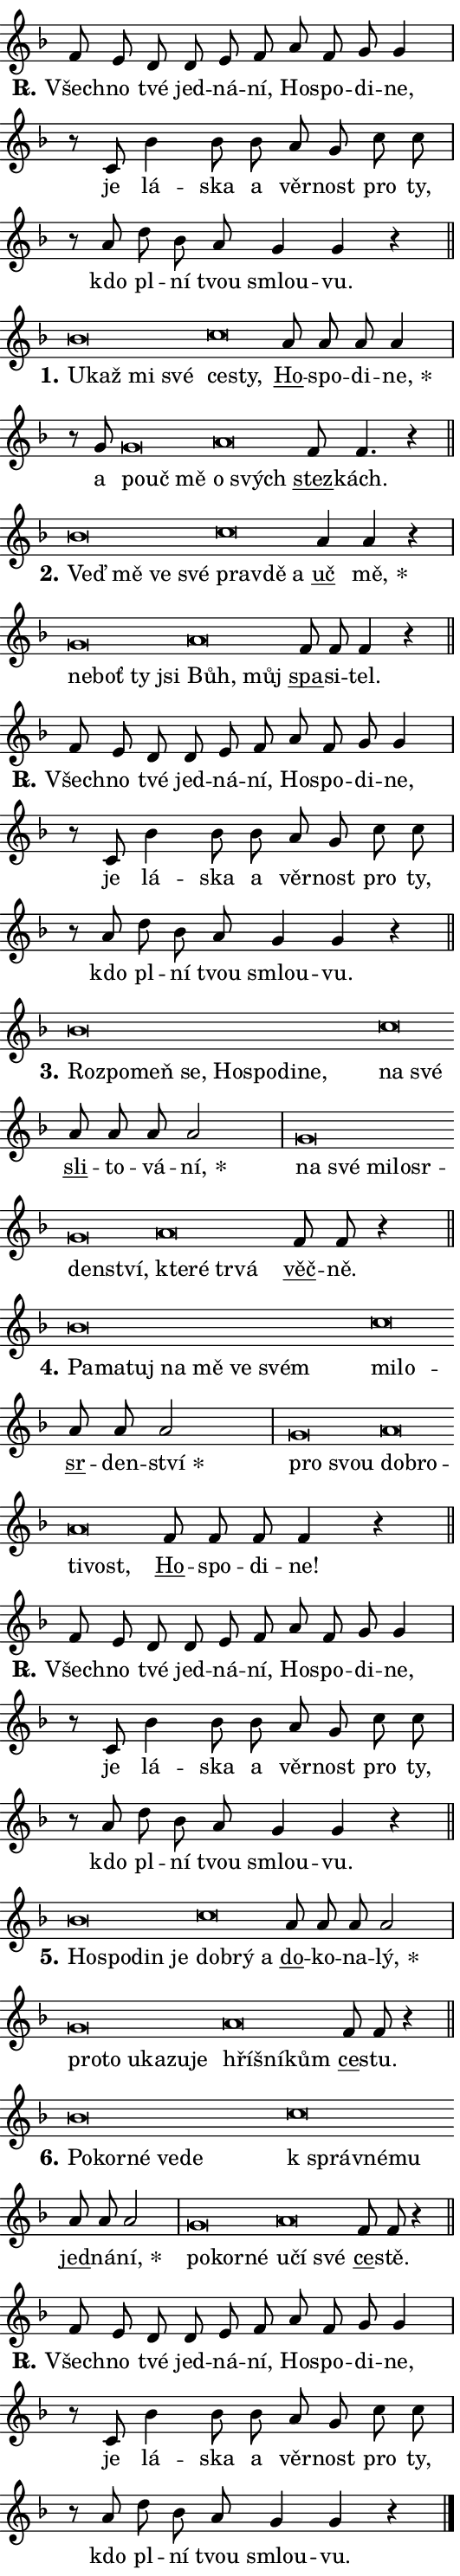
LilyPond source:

\version "2.24.0"
\header { tagline = "" }
\paper {
  indent = 0\cm
  top-margin = 0\cm
  right-margin = 0.13\cm % to fit lyric hyphens
  bottom-margin = 0\cm
  left-margin = 0\cm
  paper-width = 9\cm
  page-breaking = #ly:one-page-breaking
  system-system-spacing.basic-distance = #11
  score-system-spacing.basic-distance = #11
  ragged-last = ##f
}


%% Author: Thomas Morley
%% https://lists.gnu.org/archive/html/lilypond-user/2020-05/msg00002.html
#(define (line-position grob)
"Returns position of @var[grob} in current system:
   @code{'start}, if at first time-step
   @code{'end}, if at last time-step
   @code{'middle} otherwise
"
  (let* ((col (ly:item-get-column grob))
         (ln (ly:grob-object col 'left-neighbor))
         (rn (ly:grob-object col 'right-neighbor))
         (col-to-check-left (if (ly:grob? ln) ln col))
         (col-to-check-right (if (ly:grob? rn) rn col))
         (break-dir-left
           (and
             (ly:grob-property col-to-check-left 'non-musical #f)
             (ly:item-break-dir col-to-check-left)))
         (break-dir-right
           (and
             (ly:grob-property col-to-check-right 'non-musical #f)
             (ly:item-break-dir col-to-check-right))))
        (cond ((eqv? 1 break-dir-left) 'start)
              ((eqv? -1 break-dir-right) 'end)
              (else 'middle))))

#(define (tranparent-at-line-position vctor)
  (lambda (grob)
  "Relying on @code{line-position} select the relevant enry from @var{vctor}.
Used to determine transparency,"
    (case (line-position grob)
      ((end) (not (vector-ref vctor 0)))
      ((middle) (not (vector-ref vctor 1)))
      ((start) (not (vector-ref vctor 2))))))

noteHeadBreakVisibility =
#(define-music-function (break-visibility)(vector?)
"Makes @code{NoteHead}s transparent relying on @var{break-visibility}"
#{
  \override NoteHead.transparent =
    #(tranparent-at-line-position break-visibility)
#})

#(define delete-ledgers-for-transparent-note-heads
  (lambda (grob)
    "Reads whether a @code{NoteHead} is transparent.
If so this @code{NoteHead} is removed from @code{'note-heads} from
@var{grob}, which is supposed to be @code{LedgerLineSpanner}.
As a result ledgers are not printed for this @code{NoteHead}"
    (let* ((nhds-array (ly:grob-object grob 'note-heads))
           (nhds-list
             (if (ly:grob-array? nhds-array)
                 (ly:grob-array->list nhds-array)
                 '()))
           ;; Relies on the transparent-property being done before
           ;; Staff.LedgerLineSpanner.after-line-breaking is executed.
           ;; This is fragile ...
           (to-keep
             (remove
               (lambda (nhd)
                 (ly:grob-property nhd 'transparent #f))
               nhds-list)))
      ;; TODO find a better method to iterate over grob-arrays, similiar
      ;; to filter/remove etc for lists
      ;; For now rebuilt from scratch
      (set! (ly:grob-object grob 'note-heads)  '())
      (for-each
        (lambda (nhd)
          (ly:pointer-group-interface::add-grob grob 'note-heads nhd))
        to-keep))))

squashNotes = {
  \override NoteHead.X-extent = #'(-0.2 . 0.2)
  \override NoteHead.Y-extent = #'(-0.75 . 0)
  \override NoteHead.stencil =
    #(lambda (grob)
       (let ((pos (ly:grob-property grob 'staff-position)))
         (begin
           (if (< pos -7) (display "ERROR: Lower brevis then expected\n") (display ""))
           (if (<= pos -6) ly:text-interface::print ly:note-head::print))))
}
unSquashNotes = {
  \revert NoteHead.X-extent
  \revert NoteHead.Y-extent
  \revert NoteHead.stencil
}

hideNotes = \noteHeadBreakVisibility #begin-of-line-visible
unHideNotes = \noteHeadBreakVisibility #all-visible

% work-around for resetting accidentals
% https://lilypond.org/doc/v2.23/Documentation/notation/displaying-rhythms#unmetered-music
cadenzaMeasure = {
  \cadenzaOff
  \partial 1024 s1024
  \cadenzaOn
}

#(define-markup-command (accent layout props text) (markup?)
  "Underline accented syllable"
  (interpret-markup layout props
    #{\markup \override #'(offset . 4.3) \underline { #text }#}))

responsum = \markup \concat {
  "R" \hspace #-1.05 \path #0.1 #'((moveto 0 0.07) (lineto 0.9 0.8)) \hspace #0.05 "."
}

spaceSize = #0.6828661417322834 % exact space size for TeX Gyre Schola

\layout {
  \context {
    \Staff
    \remove "Time_signature_engraver"
    \override LedgerLineSpanner.after-line-breaking = #delete-ledgers-for-transparent-note-heads
  }
  \context {
    \Lyrics {
      \override LyricSpace.minimum-distance = \spaceSize
      \override LyricText.font-name = #"TeX Gyre Schola"
      \override LyricText.font-size = 1
      \override StanzaNumber.font-name = #"TeX Gyre Schola Bold"
      \override StanzaNumber.font-size = 1
    }
  }
  \context {
    \Score 
    \override NoteHead.text =
      #(lambda (grob) 
        (let ((pos (ly:grob-property grob 'staff-position)))
          #{\markup {
            \combine
              \halign #-0.55 \raise #(if (= pos -6) 0 0.5) \override #'(thickness . 2) \draw-line #'(3.2 . 0)
              \musicglyph "noteheads.sM1"
          }#}))
  }
}

% magnetic-lyrics.ily
%
%   written by
%     Jean Abou Samra <jean@abou-samra.fr>
%     Werner Lemberg <wl@gnu.org>
%
%   adapted by
%     Jiri Hon <jiri.hon@gmail.com>
%
% Version 2022-Apr-15

% https://www.mail-archive.com/lilypond-user@gnu.org/msg149350.html

#(define (Left_hyphen_pointer_engraver context)
   "Collect syllable-hyphen-syllable occurrences in lyrics and store
them in properties.  This engraver only looks to the left.  For
example, if the lyrics input is @code{foo -- bar}, it does the
following.

@itemize @bullet
@item
Set the @code{text} property of the @code{LyricHyphen} grob between
@q{foo} and @q{bar} to @code{foo}.

@item
Set the @code{left-hyphen} property of the @code{LyricText} grob with
text @q{foo} to the @code{LyricHyphen} grob between @q{foo} and
@q{bar}.
@end itemize

Use this auxiliary engraver in combination with the
@code{lyric-@/text::@/apply-@/magnetic-@/offset!} hook."
   (let ((hyphen #f)
         (text #f))
     (make-engraver
      (acknowledgers
       ((lyric-syllable-interface engraver grob source-engraver)
        (set! text grob)))
      (end-acknowledgers
       ((lyric-hyphen-interface engraver grob source-engraver)
        ;(when (not (grob::has-interface grob 'lyric-space-interface))
          (set! hyphen grob)));)
      ((stop-translation-timestep engraver)
       (when (and text hyphen)
         (ly:grob-set-object! text 'left-hyphen hyphen))
       (set! text #f)
       (set! hyphen #f)))))

#(define (lyric-text::apply-magnetic-offset! grob)
   "If the space between two syllables is less than the value in
property @code{LyricText@/.details@/.squash-threshold}, move the right
syllable to the left so that it gets concatenated with the left
syllable.

Use this function as a hook for
@code{LyricText@/.after-@/line-@/breaking} if the
@code{Left_@/hyphen_@/pointer_@/engraver} is active."
   (let ((hyphen (ly:grob-object grob 'left-hyphen #f)))
     (when hyphen
       (let ((left-text (ly:spanner-bound hyphen LEFT)))
         (when (grob::has-interface left-text 'lyric-syllable-interface)
           (let* ((common (ly:grob-common-refpoint grob left-text X))
                  (this-x-ext (ly:grob-extent grob common X))
                  (left-x-ext
                   (begin
                     ;; Trigger magnetism for left-text.
                     (ly:grob-property left-text 'after-line-breaking)
                     (ly:grob-extent left-text common X)))
                  ;; `delta` is the gap width between two syllables.
                  (delta (- (interval-start this-x-ext)
                            (interval-end left-x-ext)))
                  (details (ly:grob-property grob 'details))
                  (threshold (assoc-get 'squash-threshold details 0.2)))
             (when (< delta threshold)
               (let* (;; We have to manipulate the input text so that
                      ;; ligatures crossing syllable boundaries are not
                      ;; disabled.  For languages based on the Latin
                      ;; script this is essentially a beautification.
                      ;; However, for non-Western scripts it can be a
                      ;; necessity.
                      (lt (ly:grob-property left-text 'text))
                      (rt (ly:grob-property grob 'text))
                      (is-space (grob::has-interface hyphen 'lyric-space-interface))
                      (space (if is-space " " ""))
                      (extra-delta (if is-space spaceSize 0))
                      ;; Append new syllable.
                      (ltrt-space (if (and (string? lt) (string? rt))
                                (string-append lt space rt)
                                (make-concat-markup (list lt space rt))))
                      ;; Right-align `ltrt` to the right side.
                      (ltrt-space-markup (grob-interpret-markup
                               grob
                               (make-translate-markup
                                (cons (interval-length this-x-ext) 0)
                                (make-right-align-markup ltrt-space)))))
                 (begin
                   ;; Don't print `left-text`.
                   (ly:grob-set-property! left-text 'stencil #f)
                   ;; Set text and stencil (which holds all collected
                   ;; syllables so far) and shift it to the left.
                   (ly:grob-set-property! grob 'text ltrt-space)
                   (ly:grob-set-property! grob 'stencil ltrt-space-markup)
                   (ly:grob-translate-axis! grob (- (- delta extra-delta)) X))))))))))


#(define (lyric-hyphen::displace-bounds-first grob)
   ;; Make very sure this callback isn't triggered too early.
   (let ((left (ly:spanner-bound grob LEFT))
         (right (ly:spanner-bound grob RIGHT)))
     (ly:grob-property left 'after-line-breaking)
     (ly:grob-property right 'after-line-breaking)
     (ly:lyric-hyphen::print grob)))

squashThreshold = #0.4

\layout {
  \context {
    \Lyrics
    \consists #Left_hyphen_pointer_engraver
    \override LyricText.after-line-breaking =
      #lyric-text::apply-magnetic-offset!
    \override LyricHyphen.stencil = #lyric-hyphen::displace-bounds-first
    \override LyricText.details.squash-threshold = \squashThreshold
    \override LyricHyphen.minimum-distance = 0
    \override LyricHyphen.minimum-length = \squashThreshold
  }
}

squashText = \override LyricText.details.squash-threshold = 9999
unSquashText = \override LyricText.details.squash-threshold = \squashThreshold

leftText = \override LyricText.self-alignment-X = #LEFT
unLeftText = \revert LyricText.self-alignment-X

starOffset = #(lambda (grob) 
                (let ((x_offset (ly:self-alignment-interface::aligned-on-x-parent grob)))
                  (if (= x_offset 0) 0 (+ x_offset 1.2))))

star = #(define-music-function (syllable)(string?)
"Append star separator at the end of a syllable"
#{
  \once \override LyricText.X-offset = #starOffset
  \lyricmode { \markup {
    #syllable
    \override #'((font-name . "TeX Gyre Schola Bold")) \hspace #0.2 \lower #0.65 \larger "*"
  } }
#})

starAccent = #(define-music-function (syllable)(string?)
"Append star separator at the end of a syllable and make accent"
#{
  \once \override LyricText.X-offset = #starOffset
  \lyricmode { \markup {
    \accent #syllable
    \override #'((font-name . "TeX Gyre Schola Bold")) \hspace #0.2 \lower #0.65 \larger "*"
  } }
#})

breath = #(define-music-function (syllable)(string?)
"Append breathing indicator at the end of a syllable"
#{
  \lyricmode { \markup { #syllable "+" } }
#})

optionalBreath = #(define-music-function (syllable)(string?)
"Append optional breathing indicator at the end of a syllable"
#{
  \lyricmode { \markup { #syllable "(+)" } }
#})


\score {
    <<
        \new Voice = "melody" { \cadenzaOn \key f \major \relative { f'8 e d d e f \bar "" a f g g4 \cadenzaMeasure \bar "|" r8 c, bes'4 \bar "" bes8 bes \bar "" a g \bar "" c c \cadenzaMeasure \bar "|" r a \bar "" d bes a g4 g r \cadenzaMeasure \bar "||" \break } }
        \new Lyrics \lyricsto "melody" { \lyricmode { \set stanza = \responsum
Všech -- no tvé jed -- ná -- ní, Ho -- spo -- di -- ne, je lá -- ska a věr -- nost pro ty, kdo pl -- ní tvou smlou -- vu. } }
    >>
    \layout {}
}

\score {
    <<
        \new Voice = "melody" { \cadenzaOn \key f \major \relative { \squashNotes bes'\breve*1/16 \hideNotes \breve*1/16 \bar "" \breve*1/16 \breve*1/16 \bar "" \unHideNotes \unSquashNotes \squashNotes c\breve*1/16 \hideNotes \breve*1/16 \bar "" \unHideNotes \unSquashNotes \bar "" a8 a a a4 \cadenzaMeasure \bar "|" r8 g \squashNotes g\breve*1/16 \hideNotes \breve*1/16 \breve*1/16 \bar "" \unHideNotes \unSquashNotes \squashNotes a\breve*1/16 \hideNotes \breve*1/16 \bar "" \unHideNotes \unSquashNotes \bar "" f8 f4. r4 \cadenzaMeasure \bar "||" \break } }
        \new Lyrics \lyricsto "melody" { \lyricmode { \set stanza = "1."
\leftText U -- \squashText kaž mi své \unSquashText ce -- \squashText sty, \unLeftText \unSquashText \markup \accent Ho -- spo -- di -- \star ne, a \leftText po -- \squashText uč mě \unSquashText o \squashText svých \unLeftText \unSquashText \markup \accent stez -- kách. } }
    >>
    \layout {}
}

\score {
    <<
        \new Voice = "melody" { \cadenzaOn \key f \major \relative { \squashNotes bes'\breve*1/16 \hideNotes \breve*1/16 \bar "" \breve*1/16 \breve*1/16 \bar "" \unHideNotes \unSquashNotes \squashNotes c\breve*1/16 \hideNotes \breve*1/16 \breve*1/16 \bar "" \unHideNotes \unSquashNotes \bar "" a4 a r \cadenzaMeasure \bar "|" \squashNotes g\breve*1/16 \hideNotes \breve*1/16 \bar "" \breve*1/16 \breve*1/16 \bar "" \unHideNotes \unSquashNotes \squashNotes a\breve*1/16 \hideNotes \breve*1/16 \bar "" \unHideNotes \unSquashNotes \bar "" f8 f f4 r \cadenzaMeasure \bar "||" \break } }
        \new Lyrics \lyricsto "melody" { \lyricmode { \set stanza = "2."
\leftText Veď \squashText mě ve své \unSquashText prav -- \squashText dě a \unLeftText \unSquashText \markup \accent uč \star mě, \leftText ne -- \squashText boť ty jsi \unSquashText Bůh, \squashText můj \unLeftText \unSquashText \markup \accent spa -- si -- tel. } }
    >>
    \layout {}
}

\score {
    <<
        \new Voice = "melody" { \cadenzaOn \key f \major \relative { f'8 e d d e f \bar "" a f g g4 \cadenzaMeasure \bar "|" r8 c, bes'4 \bar "" bes8 bes \bar "" a g \bar "" c c \cadenzaMeasure \bar "|" r a \bar "" d bes a g4 g r \cadenzaMeasure \bar "||" \break } }
        \new Lyrics \lyricsto "melody" { \lyricmode { \set stanza = \responsum
Všech -- no tvé jed -- ná -- ní, Ho -- spo -- di -- ne, je lá -- ska a věr -- nost pro ty, kdo pl -- ní tvou smlou -- vu. } }
    >>
    \layout {}
}

\score {
    <<
        \new Voice = "melody" { \cadenzaOn \key f \major \relative { \squashNotes bes'\breve*1/16 \hideNotes \breve*1/16 \bar "" \breve*1/16 \bar "" \breve*1/16 \bar "" \breve*1/16 \bar "" \breve*1/16 \bar "" \breve*1/16 \breve*1/16 \bar "" \unHideNotes \unSquashNotes \squashNotes c\breve*1/16 \hideNotes \breve*1/16 \bar "" \unHideNotes \unSquashNotes \bar "" a8 a a a2 \cadenzaMeasure \bar "|" \squashNotes g\breve*1/16 \hideNotes \breve*1/16 \bar "" \breve*1/16 \bar "" \breve*1/16 \bar "" \breve*1/16 \bar "" \breve*1/16 \breve*1/16 \bar "" \unHideNotes \unSquashNotes \squashNotes a\breve*1/16 \hideNotes \breve*1/16 \bar "" \breve*1/16 \breve*1/16 \bar "" \unHideNotes \unSquashNotes \bar "" f8 f r4 \cadenzaMeasure \bar "||" \break } }
        \new Lyrics \lyricsto "melody" { \lyricmode { \set stanza = "3."
\leftText Roz -- \squashText po -- meň se, Ho -- spo -- di -- ne, \unSquashText na \squashText své \unLeftText \unSquashText \markup \accent sli -- to -- vá -- \star ní, \leftText na \squashText své mi -- lo -- sr -- den -- ství, \unSquashText kte -- \squashText ré tr -- vá \unLeftText \unSquashText \markup \accent věč -- ně. } }
    >>
    \layout {}
}

\score {
    <<
        \new Voice = "melody" { \cadenzaOn \key f \major \relative { \squashNotes bes'\breve*1/16 \hideNotes \breve*1/16 \bar "" \breve*1/16 \bar "" \breve*1/16 \bar "" \breve*1/16 \bar "" \breve*1/16 \breve*1/16 \bar "" \unHideNotes \unSquashNotes \squashNotes c\breve*1/16 \hideNotes \breve*1/16 \bar "" \unHideNotes \unSquashNotes \bar "" a8 a a2 \cadenzaMeasure \bar "|" \squashNotes g\breve*1/16 \hideNotes \breve*1/16 \bar "" \unHideNotes \unSquashNotes \squashNotes a\breve*1/16 \hideNotes \breve*1/16 \bar "" \breve*1/16 \breve*1/16 \bar "" \unHideNotes \unSquashNotes \bar "" f8 f f f4 r \cadenzaMeasure \bar "||" \break } }
        \new Lyrics \lyricsto "melody" { \lyricmode { \set stanza = "4."
\leftText Pa -- \squashText ma -- tuj na mě ve svém \unSquashText mi -- \squashText lo -- \unLeftText \unSquashText \markup \accent sr -- den -- \star ství \leftText pro \squashText svou \unSquashText dob -- \squashText ro -- ti -- vost, \unLeftText \unSquashText \markup \accent Ho -- spo -- di -- ne! } }
    >>
    \layout {}
}

\score {
    <<
        \new Voice = "melody" { \cadenzaOn \key f \major \relative { f'8 e d d e f \bar "" a f g g4 \cadenzaMeasure \bar "|" r8 c, bes'4 \bar "" bes8 bes \bar "" a g \bar "" c c \cadenzaMeasure \bar "|" r a \bar "" d bes a g4 g r \cadenzaMeasure \bar "||" \break } }
        \new Lyrics \lyricsto "melody" { \lyricmode { \set stanza = \responsum
Všech -- no tvé jed -- ná -- ní, Ho -- spo -- di -- ne, je lá -- ska a věr -- nost pro ty, kdo pl -- ní tvou smlou -- vu. } }
    >>
    \layout {}
}

\score {
    <<
        \new Voice = "melody" { \cadenzaOn \key f \major \relative { \squashNotes bes'\breve*1/16 \hideNotes \breve*1/16 \bar "" \breve*1/16 \breve*1/16 \bar "" \unHideNotes \unSquashNotes \squashNotes c\breve*1/16 \hideNotes \breve*1/16 \breve*1/16 \bar "" \unHideNotes \unSquashNotes \bar "" a8 a a a2 \cadenzaMeasure \bar "|" \squashNotes g\breve*1/16 \hideNotes \breve*1/16 \bar "" \breve*1/16 \bar "" \breve*1/16 \bar "" \breve*1/16 \breve*1/16 \bar "" \unHideNotes \unSquashNotes \squashNotes a\breve*1/16 \hideNotes \breve*1/16 \breve*1/16 \bar "" \unHideNotes \unSquashNotes \bar "" f8 f r4 \cadenzaMeasure \bar "||" \break } }
        \new Lyrics \lyricsto "melody" { \lyricmode { \set stanza = "5."
\leftText Ho -- \squashText spo -- din je \unSquashText dob -- \squashText rý a \unLeftText \unSquashText \markup \accent do -- ko -- na -- \star lý, \leftText pro -- \squashText to u -- ka -- zu -- je \unSquashText hří -- \squashText šní -- kům \unLeftText \unSquashText \markup \accent ce -- stu. } }
    >>
    \layout {}
}

\score {
    <<
        \new Voice = "melody" { \cadenzaOn \key f \major \relative { \squashNotes bes'\breve*1/16 \hideNotes \breve*1/16 \bar "" \breve*1/16 \bar "" \breve*1/16 \breve*1/16 \bar "" \unHideNotes \unSquashNotes \squashNotes c\breve*1/16 \hideNotes \breve*1/16 \breve*1/16 \bar "" \unHideNotes \unSquashNotes \bar "" a8 a a2 \cadenzaMeasure \bar "|" \squashNotes g\breve*1/16 \hideNotes \breve*1/16 \breve*1/16 \bar "" \unHideNotes \unSquashNotes \squashNotes a\breve*1/16 \hideNotes \breve*1/16 \breve*1/16 \bar "" \unHideNotes \unSquashNotes \bar "" f8 f r4 \cadenzaMeasure \bar "||" \break } }
        \new Lyrics \lyricsto "melody" { \lyricmode { \set stanza = "6."
\leftText Po -- \squashText kor -- né ve -- de \unSquashText "k správ" -- \squashText né -- mu \unLeftText \unSquashText \markup \accent jed -- ná -- \star ní, \leftText po -- \squashText kor -- né \unSquashText u -- \squashText čí své \unLeftText \unSquashText \markup \accent ce -- stě. } }
    >>
    \layout {}
}

\score {
    <<
        \new Voice = "melody" { \cadenzaOn \key f \major \relative { f'8 e d d e f \bar "" a f g g4 \cadenzaMeasure \bar "|" r8 c, bes'4 \bar "" bes8 bes \bar "" a g \bar "" c c \cadenzaMeasure \bar "|" r a \bar "" d bes a g4 g r \cadenzaMeasure \bar "||" \break } \bar "|." }
        \new Lyrics \lyricsto "melody" { \lyricmode { \set stanza = \responsum
Všech -- no tvé jed -- ná -- ní, Ho -- spo -- di -- ne, je lá -- ska a věr -- nost pro ty, kdo pl -- ní tvou smlou -- vu. } }
    >>
    \layout {}
}
